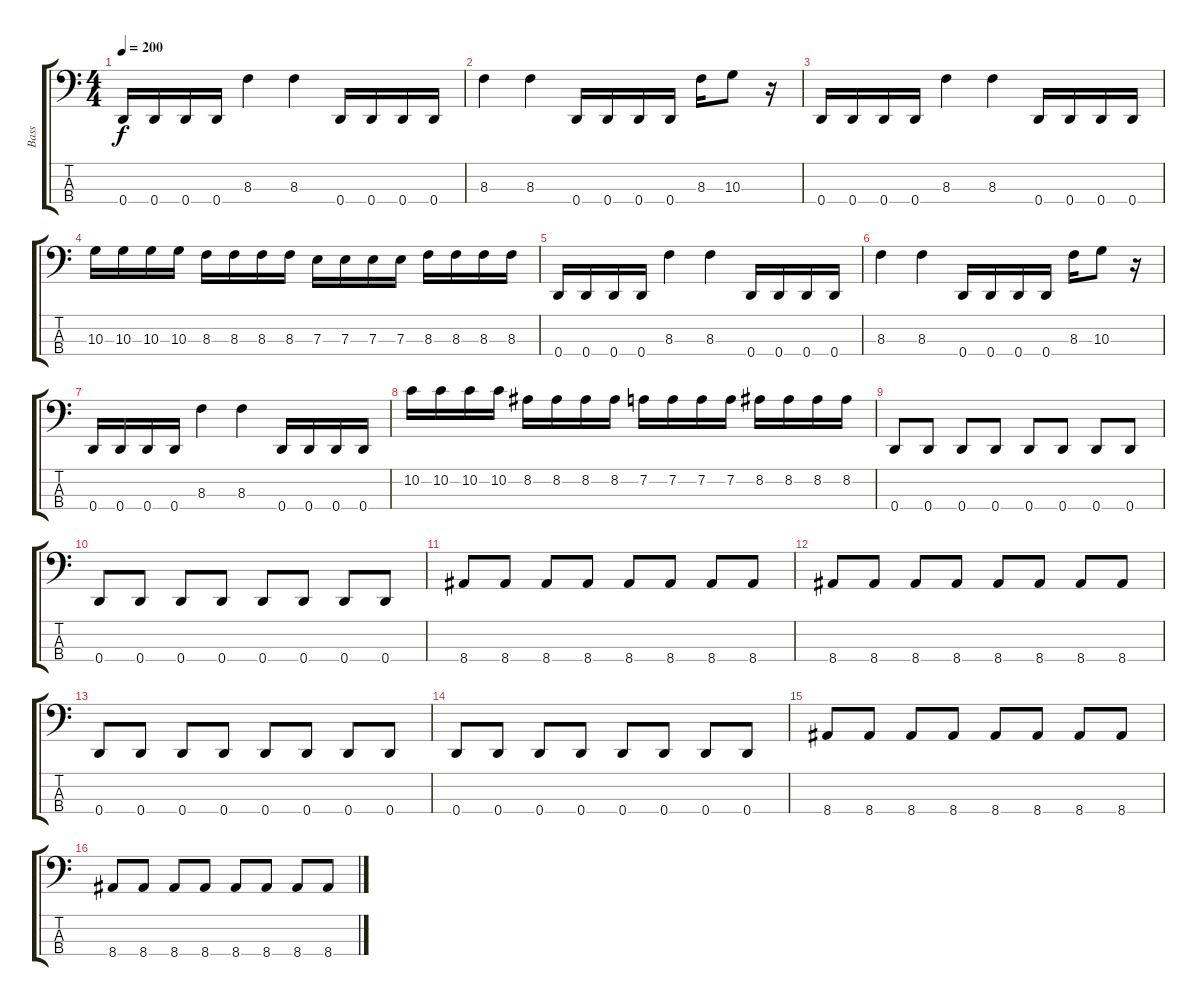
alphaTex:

\track ("Bass" "Bass") {instrument electricbasspick}
\staff {score tabs}
\tuning (G2 D2 A1 D1) {hide}
\ts (4 4)
\tempo 200
\clef f4
\ks c
0.4.16{dy f} 0.4.16 0.4.16 0.4.16 8.3.4 8.3.4 0.4.16 0.4.16 0.4.16 0.4.16 |
8.3.4 8.3.4 0.4.16 0.4.16 0.4.16 0.4.16 8.3.16 10.3.8 r.16 |
0.4.16 0.4.16 0.4.16 0.4.16 8.3.4 8.3.4 0.4.16 0.4.16 0.4.16 0.4.16 |
10.3.16 10.3.16 10.3.16 10.3.16 8.3.16 8.3.16 8.3.16 8.3.16 7.3.16 7.3.16 7.3.16 7.3.16 8.3.16 8.3.16 8.3.16 8.3.16 |
0.4.16 0.4.16 0.4.16 0.4.16 8.3.4 8.3.4 0.4.16 0.4.16 0.4.16 0.4.16 |
8.3.4 8.3.4 0.4.16 0.4.16 0.4.16 0.4.16 8.3.16 10.3.8 r.16 |
0.4.16 0.4.16 0.4.16 0.4.16 8.3.4 8.3.4 0.4.16 0.4.16 0.4.16 0.4.16 |
10.2.16 10.2.16 10.2.16 10.2.16 8.2.16 8.2.16 8.2.16 8.2.16 7.2.16 7.2.16 7.2.16 7.2.16 8.2.16 8.2.16 8.2.16 8.2.16 |
0.4.8 0.4.8 0.4.8 0.4.8 0.4.8 0.4.8 0.4.8 0.4.8 |
0.4.8 0.4.8 0.4.8 0.4.8 0.4.8 0.4.8 0.4.8 0.4.8 |
8.4.8 8.4.8 8.4.8 8.4.8 8.4.8 8.4.8 8.4.8 8.4.8 |
8.4.8 8.4.8 8.4.8 8.4.8 8.4.8 8.4.8 8.4.8 8.4.8 |
0.4.8 0.4.8 0.4.8 0.4.8 0.4.8 0.4.8 0.4.8 0.4.8 |
0.4.8 0.4.8 0.4.8 0.4.8 0.4.8 0.4.8 0.4.8 0.4.8 |
8.4.8 8.4.8 8.4.8 8.4.8 8.4.8 8.4.8 8.4.8 8.4.8 |
8.4.8 8.4.8 8.4.8 8.4.8 8.4.8 8.4.8 8.4.8 8.4.8
